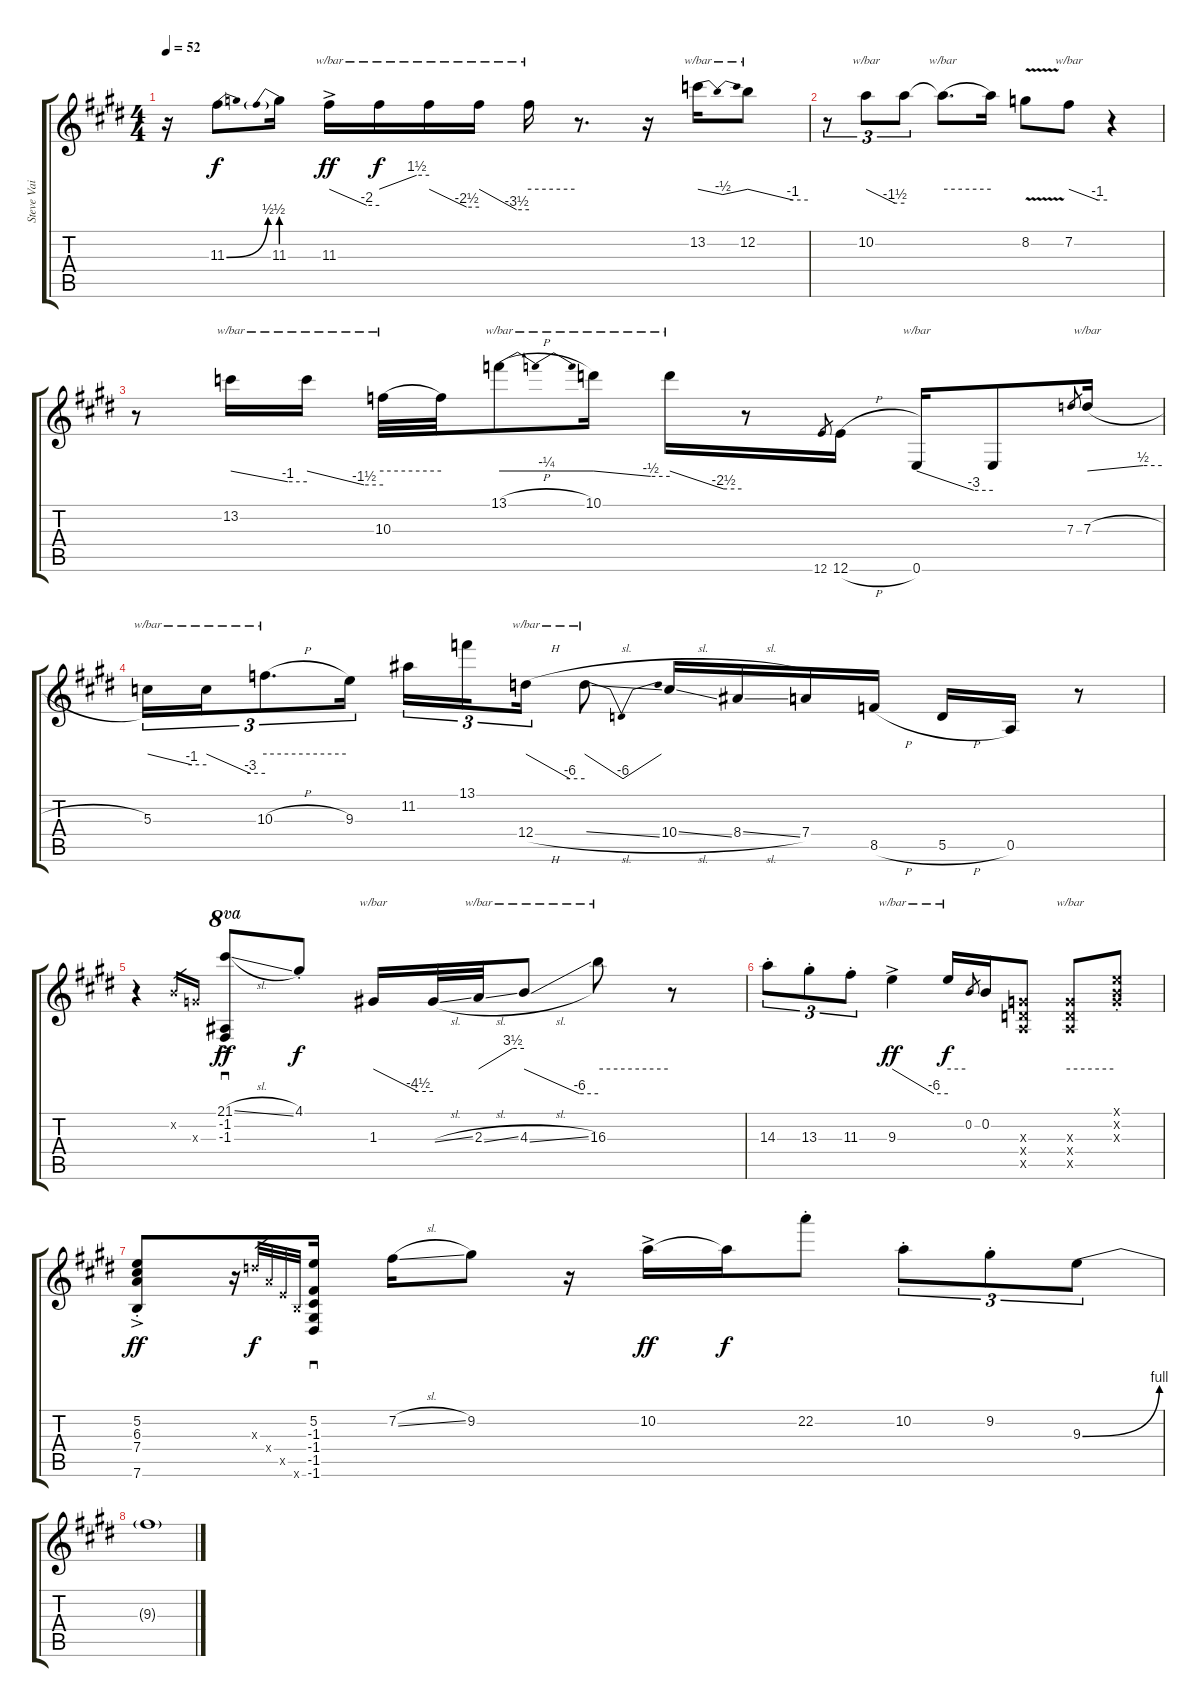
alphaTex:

\track ("Steve Vai - Clean" "Steve Vai ") {instrument electricguitarjazz}
\staff {score tabs}
\tuning (E4 B3 G3 D3 A2 E2) {hide}
\ts (4 4)
\tempo 52
\clef g2
\ks c#minor
r.16{dy f} 11.3{be (bend 0 0 60 2)}.8 11.3{be (prebend 0 2 60 2)}.16 11.3{ac}.16{tbe (custom default 0 0 45 -8 60 -8) dy ff} 11.3{t}.16{tbe (custom default 0 0 45 6 60 6) dy f} 11.3{t}.16{tbe (custom default 0 0 45 -10 60 -10)} 11.3{t}.16{tbe (custom default 0 0 45 -14 60 -14)} 11.3{t}.16{tbe (hold default 0 0 60 0)} r.8{d} r.16 13.2.16{tbe (dip default 0 0 30 -2 60 0)} 12.2.8{tbe (custom default 0 0 45 -4 60 -4)} |
r.8{tu (3 2)} 10.2.8{tu (3 2) tbe (custom default 0 0 45 -6 60 -6)} 10.2{t}.8{tu (3 2)} 10.2{t}.8{d tbe (hold default 0 0 60 0)} 10.2{t}.16 8.2{v}.8 7.2.8{tbe (custom default 0 0 45 -4 60 -4)} r.4 |
\ks e
r.8 13.2.16{tbe (custom default 0 0 45 -4 60 -4)} 13.2{t}.16{tbe (custom default 0 0 45 -6 60 -6)} 10.3.32{tbe (hold default 0 0 60 0)} 10.3{t}.32 13.1{h}.8{tbe (dip default 0 0 30 -1 60 0)} 10.1.16{tbe (custom default 0 0 45 -2 60 -2)} 10.1{t}.16{tbe (custom default 0 0 45 -10 60 -10)} r.8 12.6.8{gr} 12.6{h}.16 0.6.16{tbe (custom default 0 0 45 -12 60 -12)} 0.6{t}.8 7.3.8{gr} 7.3{h}.16{tbe (custom default 0 0 45 2 60 2)} |
\ks c#minor
5.3.16{tu (3 2) tbe (custom default 0 0 45 -4 60 -4)} 5.3{t}.16{tu (3 2) tbe (custom default 0 0 45 -12 60 -12)} 10.3{h}.8{d tu (3 2) tbe (hold default 0 0 60 0)} 9.3.16{tu (3 2)} 11.2.16{tu (3 2)} 13.1.16{tu (3 2) beam splitsecondary} 12.4{h}.16{tu (3 2) tbe (custom default 0 0 45 -24 60 -24)} 12.4{sl t}.8{tbe (dip default 0 0 30 -24 60 0)} 10.4{sl}.16 8.4{sl}.16 7.4.16 8.5{h}.16 5.5{h}.16 0.5.16 r.8 |
\ks e
r.4 0.2{x}.16{gr} 0.3{x}.16{gr} (21.1{sl ac} -1.2 -1.3).8{sd ot 8va dy ff} 4.1{st}.8{dy f} 1.3.16{tbe (custom default 0 0 45 -18 60 -18)} 1.3{sl t}.32 2.3{sl}.32{tbe (custom default 0 0 45 14 60 14)} 4.3{sl}.8{tbe (custom default 0 0 45 -24 60 -24)} 16.3.8{tbe (hold default 0 0 60 0)} r.8 |
\ks c#minor
14.3{st}.8{tu (3 2)} 13.3{st}.8{tu (3 2)} 11.3{st}.8{tu (3 2)} 9.3{ac}.4{tbe (custom default 0 0 45 -24 60 -24) dy ff} 9.3{t}.16{tbe (hold default 0 0 60 0) dy f} 0.2.8{gr} 0.2.16 (0.3{x} 0.4{x} 0.5{x}).8 (0.3{x} 0.4{x} 0.5{x}).8{tbe (hold default 0 0 60 0)} (0.1{st x} 0.2{st x} 0.3{st x}).8 |
\ks e
(5.2{ac st} 6.3{ac st} 7.4{ac st} 7.6{ac st}).8{dy ff} r.16 7.3{x}.32{gr dy f} 7.4{x}.32{gr} 7.5{x}.32{gr} 7.6{x}.32{gr} (5.2 -1.3 -1.4 -1.5 -1.6).16{sd} 7.2{sl}.16 9.2.8 r.16 10.2{ac}.16{dy ff} 10.2{t}.16{dy f} 22.2{st}.8 10.2{st}.8{tu (3 2)} 9.2{st}.8{tu (3 2)} 9.3{be (bend 0 0 60 4)}.8{tu (3 2)} |
\ks c#minor
9.3{t}.1
